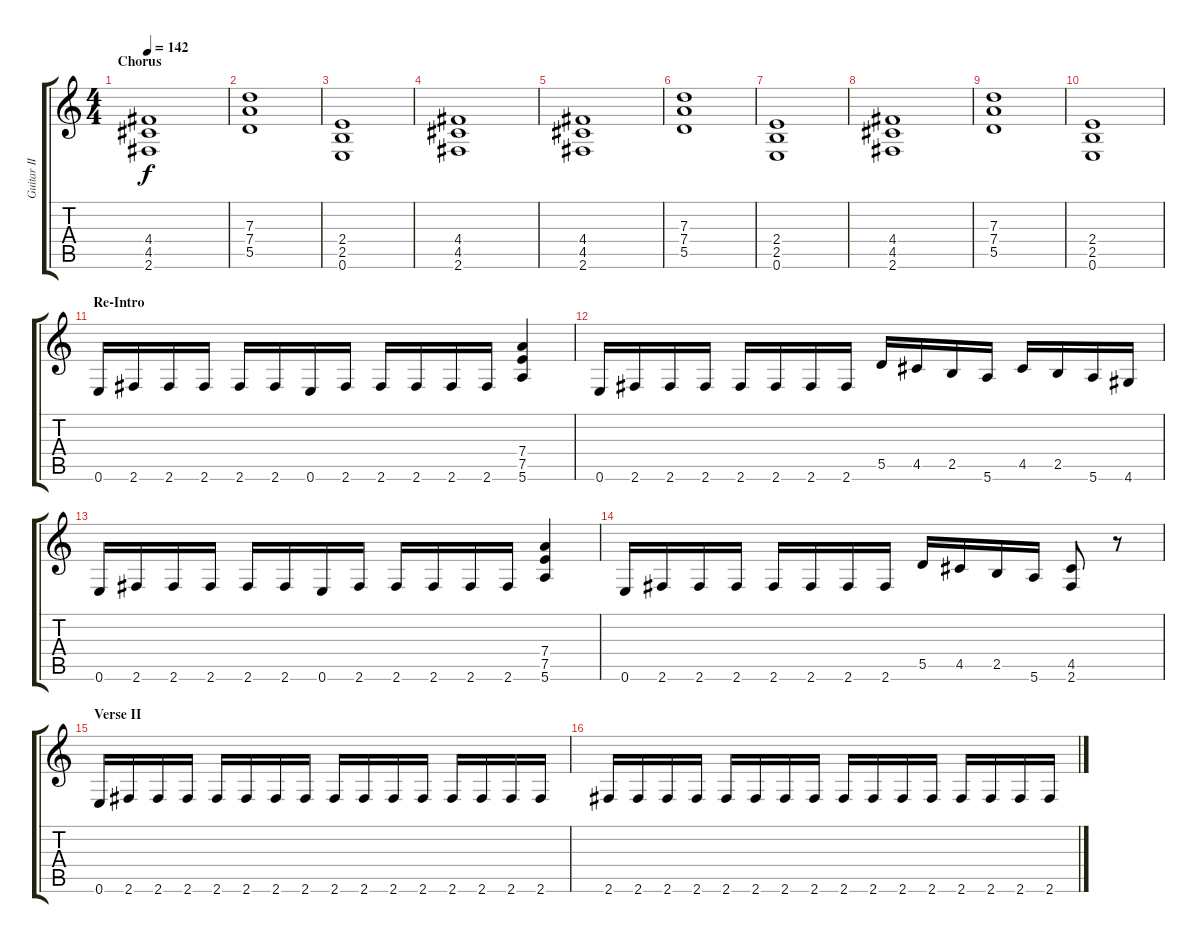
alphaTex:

\track ("Guitar II" "Guitar II") {instrument distortionguitar}
\staff {score tabs}
\tuning (E4 B3 G3 D3 A2 E2) {hide}
\ts (4 4)
\section ("" "Chorus ")
\tempo 142
\clef g2
\ks c
(4.4 4.5 2.6).1{dy f} |
(7.3 7.4 5.5).1 |
(2.4 2.5 0.6).1 |
(4.4 4.5 2.6).1 |
(4.4 4.5 2.6).1 |
(7.3 7.4 5.5).1 |
(2.4 2.5 0.6).1 |
(4.4 4.5 2.6).1 |
(7.3 7.4 5.5).1 |
(2.4 2.5 0.6).1 |
\section ("" "Re-Intro")
0.6.16 2.6.16 2.6.16 2.6.16 2.6.16 2.6.16 0.6.16 2.6.16 2.6.16 2.6.16 2.6.16 2.6.16 (7.4 7.5 5.6).4 |
0.6.16 2.6.16 2.6.16 2.6.16 2.6.16 2.6.16 2.6.16 2.6.16 5.5.16 4.5.16 2.5.16 5.6.16 4.5.16 2.5.16 5.6.16 4.6.16 |
0.6.16 2.6.16 2.6.16 2.6.16 2.6.16 2.6.16 0.6.16 2.6.16 2.6.16 2.6.16 2.6.16 2.6.16 (7.4 7.5 5.6).4 |
0.6.16 2.6.16 2.6.16 2.6.16 2.6.16 2.6.16 2.6.16 2.6.16 5.5.16 4.5.16 2.5.16 5.6.16 (4.5 2.6).8 r.8 |
\section ("" "Verse II")
0.6.16 2.6.16 2.6.16 2.6.16 2.6.16 2.6.16 2.6.16 2.6.16 2.6.16 2.6.16 2.6.16 2.6.16 2.6.16 2.6.16 2.6.16 2.6.16 |
2.6.16 2.6.16 2.6.16 2.6.16 2.6.16 2.6.16 2.6.16 2.6.16 2.6.16 2.6.16 2.6.16 2.6.16 2.6.16 2.6.16 2.6.16 2.6.16
